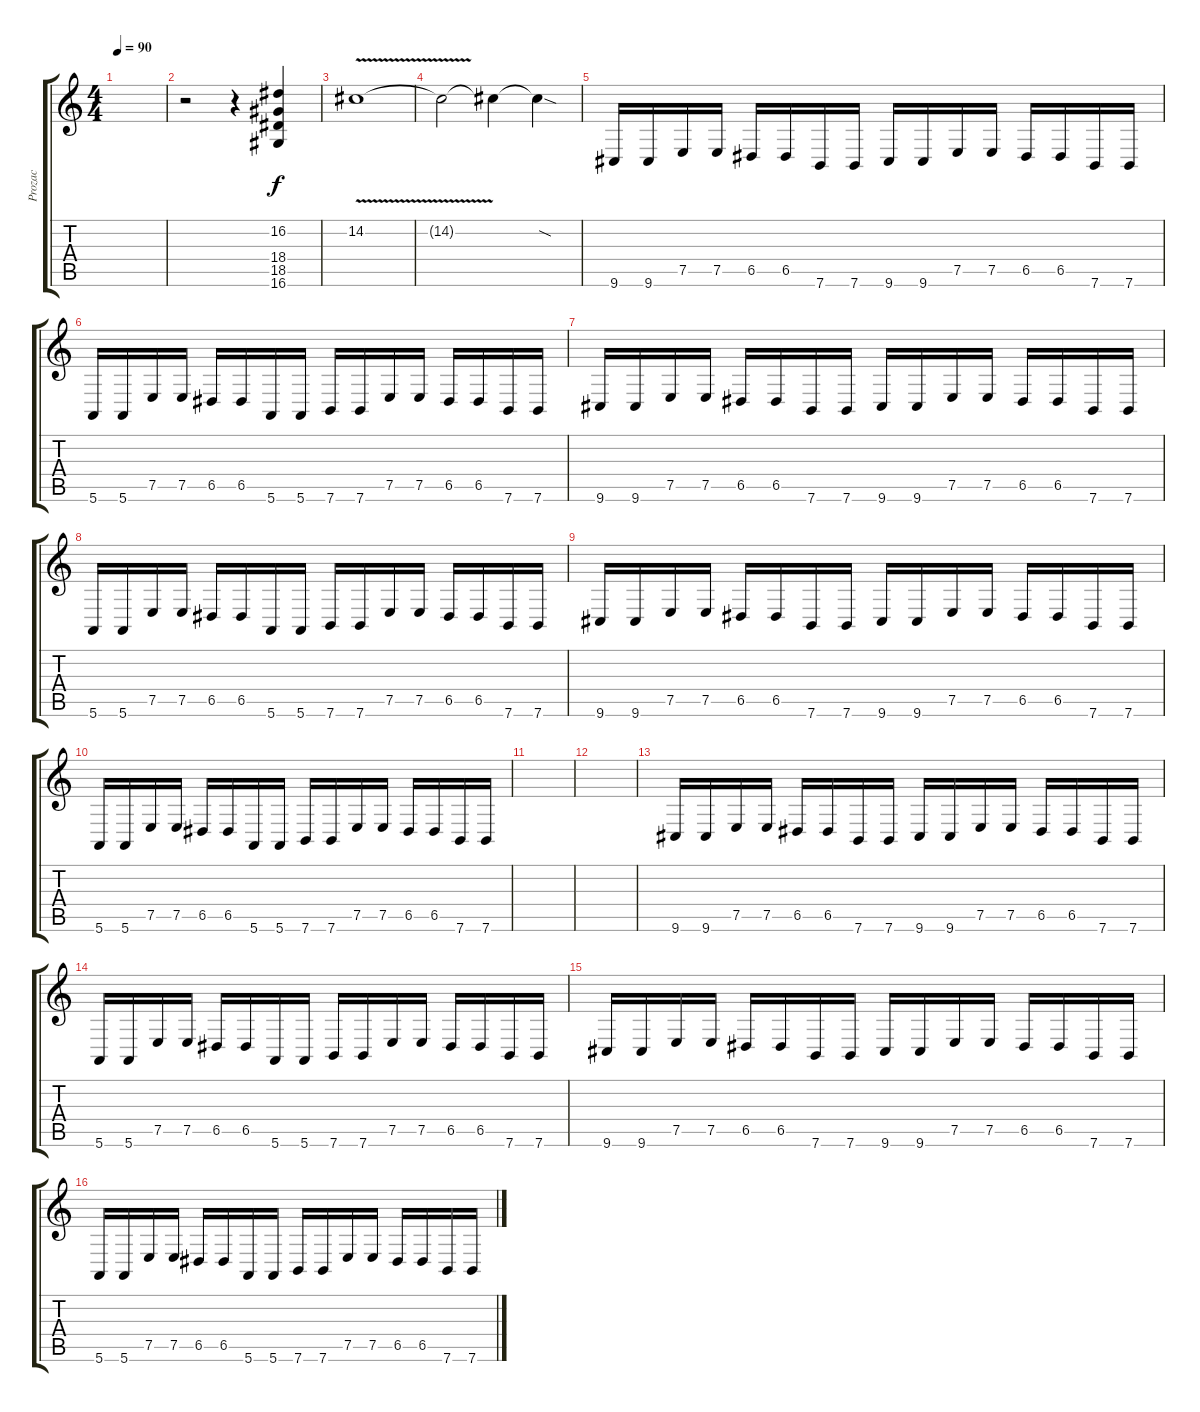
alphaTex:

\track ("Prozac" "Prozac") {instrument violin}
\staff {score tabs}
\tuning (E4 B3 G3 D3 A2 E2) {hide}
\ts (4 4)
\tempo 90
\clef g2
\ks c
|
r.2 r.4 (16.2 18.4 18.5 16.6).4{instrument violin} |
14.2{v}.1 |
14.2{t}.2 14.2{t}.4 14.2{sod t}.4 |
9.6.16 9.6.16 7.5.16 7.5.16 6.5.16 6.5.16 7.6.16 7.6.16 9.6.16 9.6.16 7.5.16 7.5.16 6.5.16 6.5.16 7.6.16 7.6.16 |
5.6.16 5.6.16 7.5.16 7.5.16 6.5.16 6.5.16 5.6.16 5.6.16 7.6.16 7.6.16 7.5.16 7.5.16 6.5.16 6.5.16 7.6.16 7.6.16 |
9.6.16 9.6.16 7.5.16 7.5.16 6.5.16 6.5.16 7.6.16 7.6.16 9.6.16 9.6.16 7.5.16 7.5.16 6.5.16 6.5.16 7.6.16 7.6.16 |
5.6.16 5.6.16 7.5.16 7.5.16 6.5.16 6.5.16 5.6.16 5.6.16 7.6.16 7.6.16 7.5.16 7.5.16 6.5.16 6.5.16 7.6.16 7.6.16 |
9.6.16 9.6.16 7.5.16 7.5.16 6.5.16 6.5.16 7.6.16 7.6.16 9.6.16 9.6.16 7.5.16 7.5.16 6.5.16 6.5.16 7.6.16 7.6.16 |
5.6.16 5.6.16 7.5.16 7.5.16 6.5.16 6.5.16 5.6.16 5.6.16 7.6.16 7.6.16 7.5.16 7.5.16 6.5.16 6.5.16 7.6.16 7.6.16 |
|
|
9.6.16 9.6.16 7.5.16 7.5.16 6.5.16 6.5.16 7.6.16 7.6.16 9.6.16 9.6.16 7.5.16 7.5.16 6.5.16 6.5.16 7.6.16 7.6.16 |
5.6.16 5.6.16 7.5.16 7.5.16 6.5.16 6.5.16 5.6.16 5.6.16 7.6.16 7.6.16 7.5.16 7.5.16 6.5.16 6.5.16 7.6.16 7.6.16 |
9.6.16 9.6.16 7.5.16 7.5.16 6.5.16 6.5.16 7.6.16 7.6.16 9.6.16 9.6.16 7.5.16 7.5.16 6.5.16 6.5.16 7.6.16 7.6.16 |
5.6.16 5.6.16 7.5.16 7.5.16 6.5.16 6.5.16 5.6.16 5.6.16 7.6.16 7.6.16 7.5.16 7.5.16 6.5.16 6.5.16 7.6.16 7.6.16
